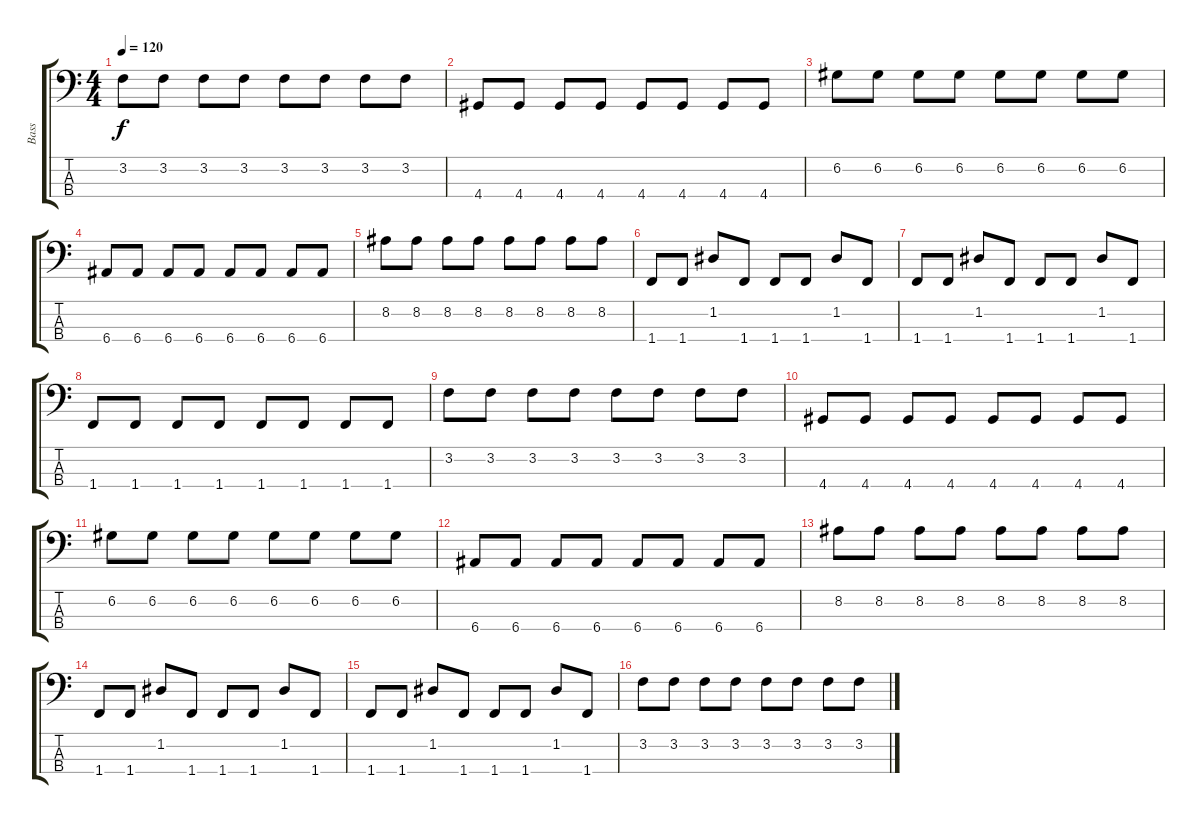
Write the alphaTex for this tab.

\track ("Bass" "Bass") {instrument electricbassfinger}
\staff {score tabs}
\tuning (G2 D2 A1 E1) {hide}
\ts (4 4)
\tempo 120
\clef f4
\ks c
3.2.8{dy f} 3.2.8 3.2.8 3.2.8 3.2.8 3.2.8 3.2.8 3.2.8 |
4.4.8 4.4.8 4.4.8 4.4.8 4.4.8 4.4.8 4.4.8 4.4.8 |
6.2.8 6.2.8 6.2.8 6.2.8 6.2.8 6.2.8 6.2.8 6.2.8 |
6.4.8 6.4.8 6.4.8 6.4.8 6.4.8 6.4.8 6.4.8 6.4.8 |
8.2.8 8.2.8 8.2.8 8.2.8 8.2.8 8.2.8 8.2.8 8.2.8 |
1.4.8 1.4.8 1.2.8 1.4.8 1.4.8 1.4.8 1.2.8 1.4.8 |
1.4.8 1.4.8 1.2.8 1.4.8 1.4.8 1.4.8 1.2.8 1.4.8 |
1.4.8 1.4.8 1.4.8 1.4.8 1.4.8 1.4.8 1.4.8 1.4.8 |
3.2.8 3.2.8 3.2.8 3.2.8 3.2.8 3.2.8 3.2.8 3.2.8 |
4.4.8 4.4.8 4.4.8 4.4.8 4.4.8 4.4.8 4.4.8 4.4.8 |
6.2.8 6.2.8 6.2.8 6.2.8 6.2.8 6.2.8 6.2.8 6.2.8 |
6.4.8 6.4.8 6.4.8 6.4.8 6.4.8 6.4.8 6.4.8 6.4.8 |
8.2.8 8.2.8 8.2.8 8.2.8 8.2.8 8.2.8 8.2.8 8.2.8 |
1.4.8 1.4.8 1.2.8 1.4.8 1.4.8 1.4.8 1.2.8 1.4.8 |
1.4.8 1.4.8 1.2.8 1.4.8 1.4.8 1.4.8 1.2.8 1.4.8 |
3.2.8 3.2.8 3.2.8 3.2.8 3.2.8 3.2.8 3.2.8 3.2.8
